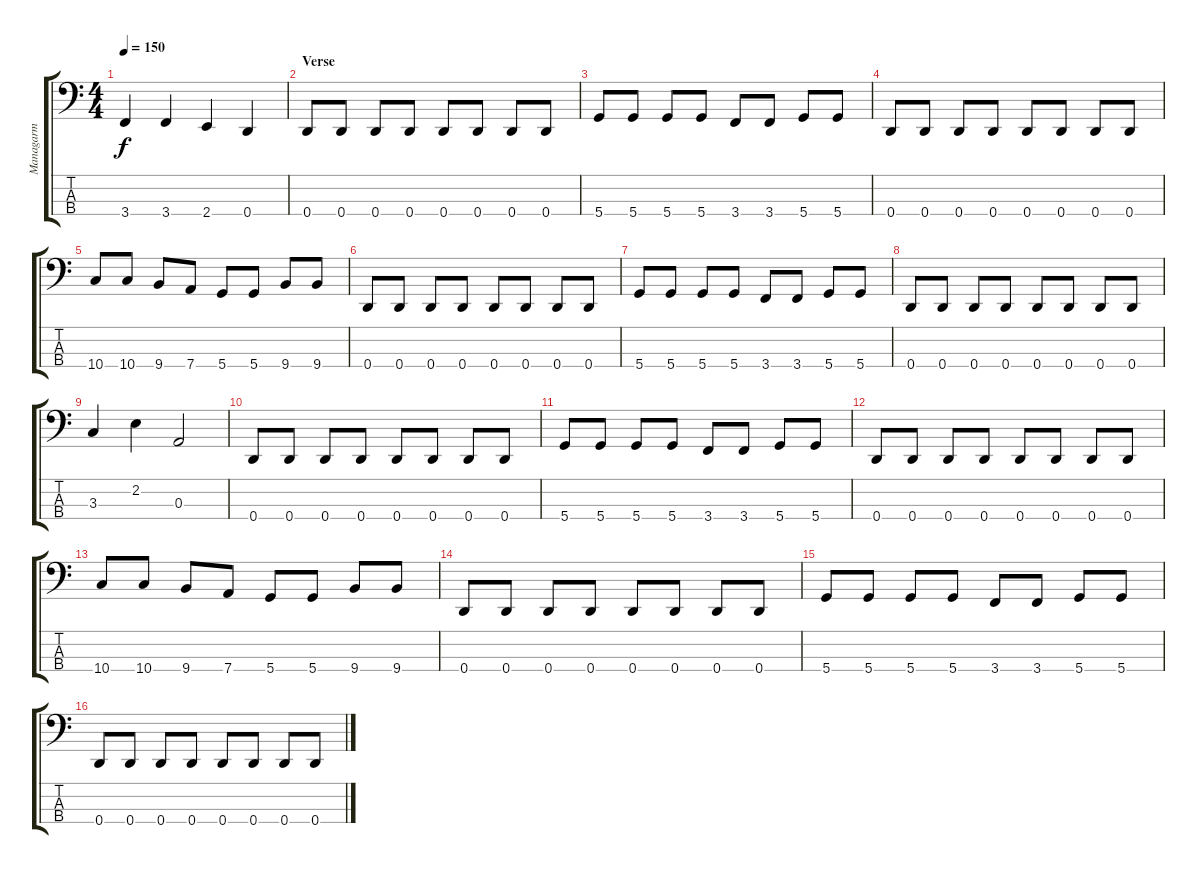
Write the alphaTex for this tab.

\track ("Managarm" "Managarm") {instrument electricbassfinger}
\staff {score tabs}
\tuning (G2 D2 A1 D1) {hide}
\ts (4 4)
\tempo 150
\clef f4
\ks c
3.4.4{dy f} 3.4.4 2.4.4 0.4.4 |
\section ("" "Verse")
0.4.8 0.4.8 0.4.8 0.4.8 0.4.8 0.4.8 0.4.8 0.4.8 |
5.4.8 5.4.8 5.4.8 5.4.8 3.4.8 3.4.8 5.4.8 5.4.8 |
0.4.8 0.4.8 0.4.8 0.4.8 0.4.8 0.4.8 0.4.8 0.4.8 |
10.4.8 10.4.8 9.4.8 7.4.8 5.4.8 5.4.8 9.4.8 9.4.8 |
0.4.8 0.4.8 0.4.8 0.4.8 0.4.8 0.4.8 0.4.8 0.4.8 |
5.4.8 5.4.8 5.4.8 5.4.8 3.4.8 3.4.8 5.4.8 5.4.8 |
0.4.8 0.4.8 0.4.8 0.4.8 0.4.8 0.4.8 0.4.8 0.4.8 |
3.3.4 2.2.4 0.3.2 |
0.4.8 0.4.8 0.4.8 0.4.8 0.4.8 0.4.8 0.4.8 0.4.8 |
5.4.8 5.4.8 5.4.8 5.4.8 3.4.8 3.4.8 5.4.8 5.4.8 |
0.4.8 0.4.8 0.4.8 0.4.8 0.4.8 0.4.8 0.4.8 0.4.8 |
10.4.8 10.4.8 9.4.8 7.4.8 5.4.8 5.4.8 9.4.8 9.4.8 |
0.4.8 0.4.8 0.4.8 0.4.8 0.4.8 0.4.8 0.4.8 0.4.8 |
5.4.8 5.4.8 5.4.8 5.4.8 3.4.8 3.4.8 5.4.8 5.4.8 |
0.4.8 0.4.8 0.4.8 0.4.8 0.4.8 0.4.8 0.4.8 0.4.8
